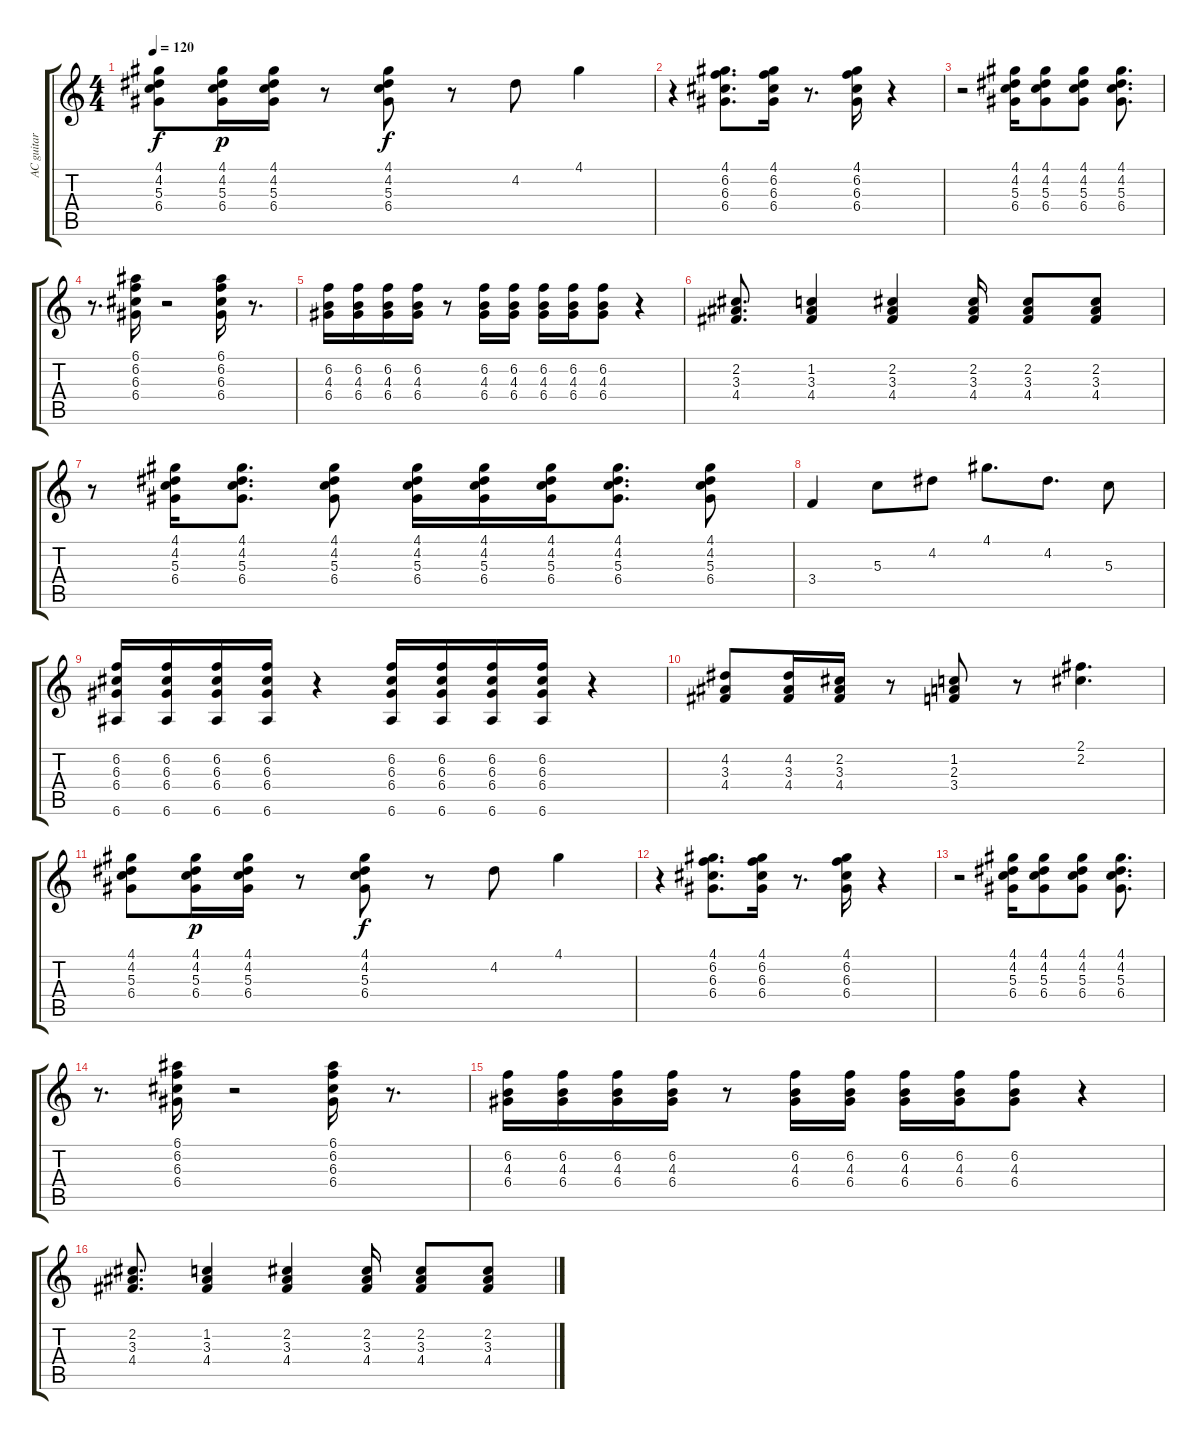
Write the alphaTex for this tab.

\track ("AC guitar" "AC guitar") {instrument acousticguitarnylon}
\staff {score tabs}
\tuning (E4 B3 G3 D3 A2 E2) {hide}
\ts (4 4)
\tempo 120
\clef g2
\ks c
(4.1 4.2 5.3 6.4).8{dy f} (4.1 4.2 5.3 6.4).16{dy p} (4.1 4.2 5.3 6.4).16 r.8 (4.1 4.2 5.3 6.4).8{dy f} r.8 4.2.8 4.1.4 |
r.4 (4.1 6.2 6.3 6.4).8{d} (4.1 6.2 6.3 6.4).16 r.8{d} (4.1 6.2 6.3 6.4).16 r.4 |
r.2 (4.1 4.2 5.3 6.4).16 (4.1 4.2 5.3 6.4).8 (4.1 4.2 5.3 6.4).8 (4.1 4.2 5.3 6.4).8{d} |
r.8{d} (6.1 6.2 6.3 6.4).16 r.2 (6.1 6.2 6.3 6.4).16 r.8{d} |
(6.2 4.3 6.4).16 (6.2 4.3 6.4).16 (6.2 4.3 6.4).16 (6.2 4.3 6.4).16 r.8 (6.2 4.3 6.4).16 (6.2 4.3 6.4).16 (6.2 4.3 6.4).16 (6.2 4.3 6.4).16 (6.2 4.3 6.4).8 r.4 |
(2.2 3.3 4.4).8{d} (1.2 3.3 4.4).4 (2.2 3.3 4.4).4 (2.2 3.3 4.4).16 (2.2 3.3 4.4).8 (2.2 3.3 4.4).8 |
r.8 (4.1 4.2 5.3 6.4).16 (4.1 4.2 5.3 6.4).8{d} (4.1 4.2 5.3 6.4).8 (4.1 4.2 5.3 6.4).16 (4.1 4.2 5.3 6.4).16 (4.1 4.2 5.3 6.4).16 (4.1 4.2 5.3 6.4).8{d} (4.1 4.2 5.3 6.4).8 |
3.4.4 5.3.8 4.2.8 4.1.8{d} 4.2.8{d} 5.3.8 |
(6.2 6.3 6.4 6.6).16 (6.2 6.3 6.4 6.6).16 (6.2 6.3 6.4 6.6).16 (6.2 6.3 6.4 6.6).16 r.4 (6.2 6.3 6.4 6.6).16 (6.2 6.3 6.4 6.6).16 (6.2 6.3 6.4 6.6).16 (6.2 6.3 6.4 6.6).16 r.4 |
(4.2 3.3 4.4).8 (4.2 3.3 4.4).16 (2.2 3.3 4.4).16 r.8 (1.2 2.3 3.4).8 r.8 (2.1 2.2).4{d} |
(4.1 4.2 5.3 6.4).8 (4.1 4.2 5.3 6.4).16{dy p} (4.1 4.2 5.3 6.4).16 r.8 (4.1 4.2 5.3 6.4).8{dy f} r.8 4.2.8 4.1.4 |
r.4 (4.1 6.2 6.3 6.4).8{d} (4.1 6.2 6.3 6.4).16 r.8{d} (4.1 6.2 6.3 6.4).16 r.4 |
r.2 (4.1 4.2 5.3 6.4).16 (4.1 4.2 5.3 6.4).8 (4.1 4.2 5.3 6.4).8 (4.1 4.2 5.3 6.4).8{d} |
r.8{d} (6.1 6.2 6.3 6.4).16 r.2 (6.1 6.2 6.3 6.4).16 r.8{d} |
(6.2 4.3 6.4).16 (6.2 4.3 6.4).16 (6.2 4.3 6.4).16 (6.2 4.3 6.4).16 r.8 (6.2 4.3 6.4).16 (6.2 4.3 6.4).16 (6.2 4.3 6.4).16 (6.2 4.3 6.4).16 (6.2 4.3 6.4).8 r.4 |
(2.2 3.3 4.4).8{d} (1.2 3.3 4.4).4 (2.2 3.3 4.4).4 (2.2 3.3 4.4).16 (2.2 3.3 4.4).8 (2.2 3.3 4.4).8
